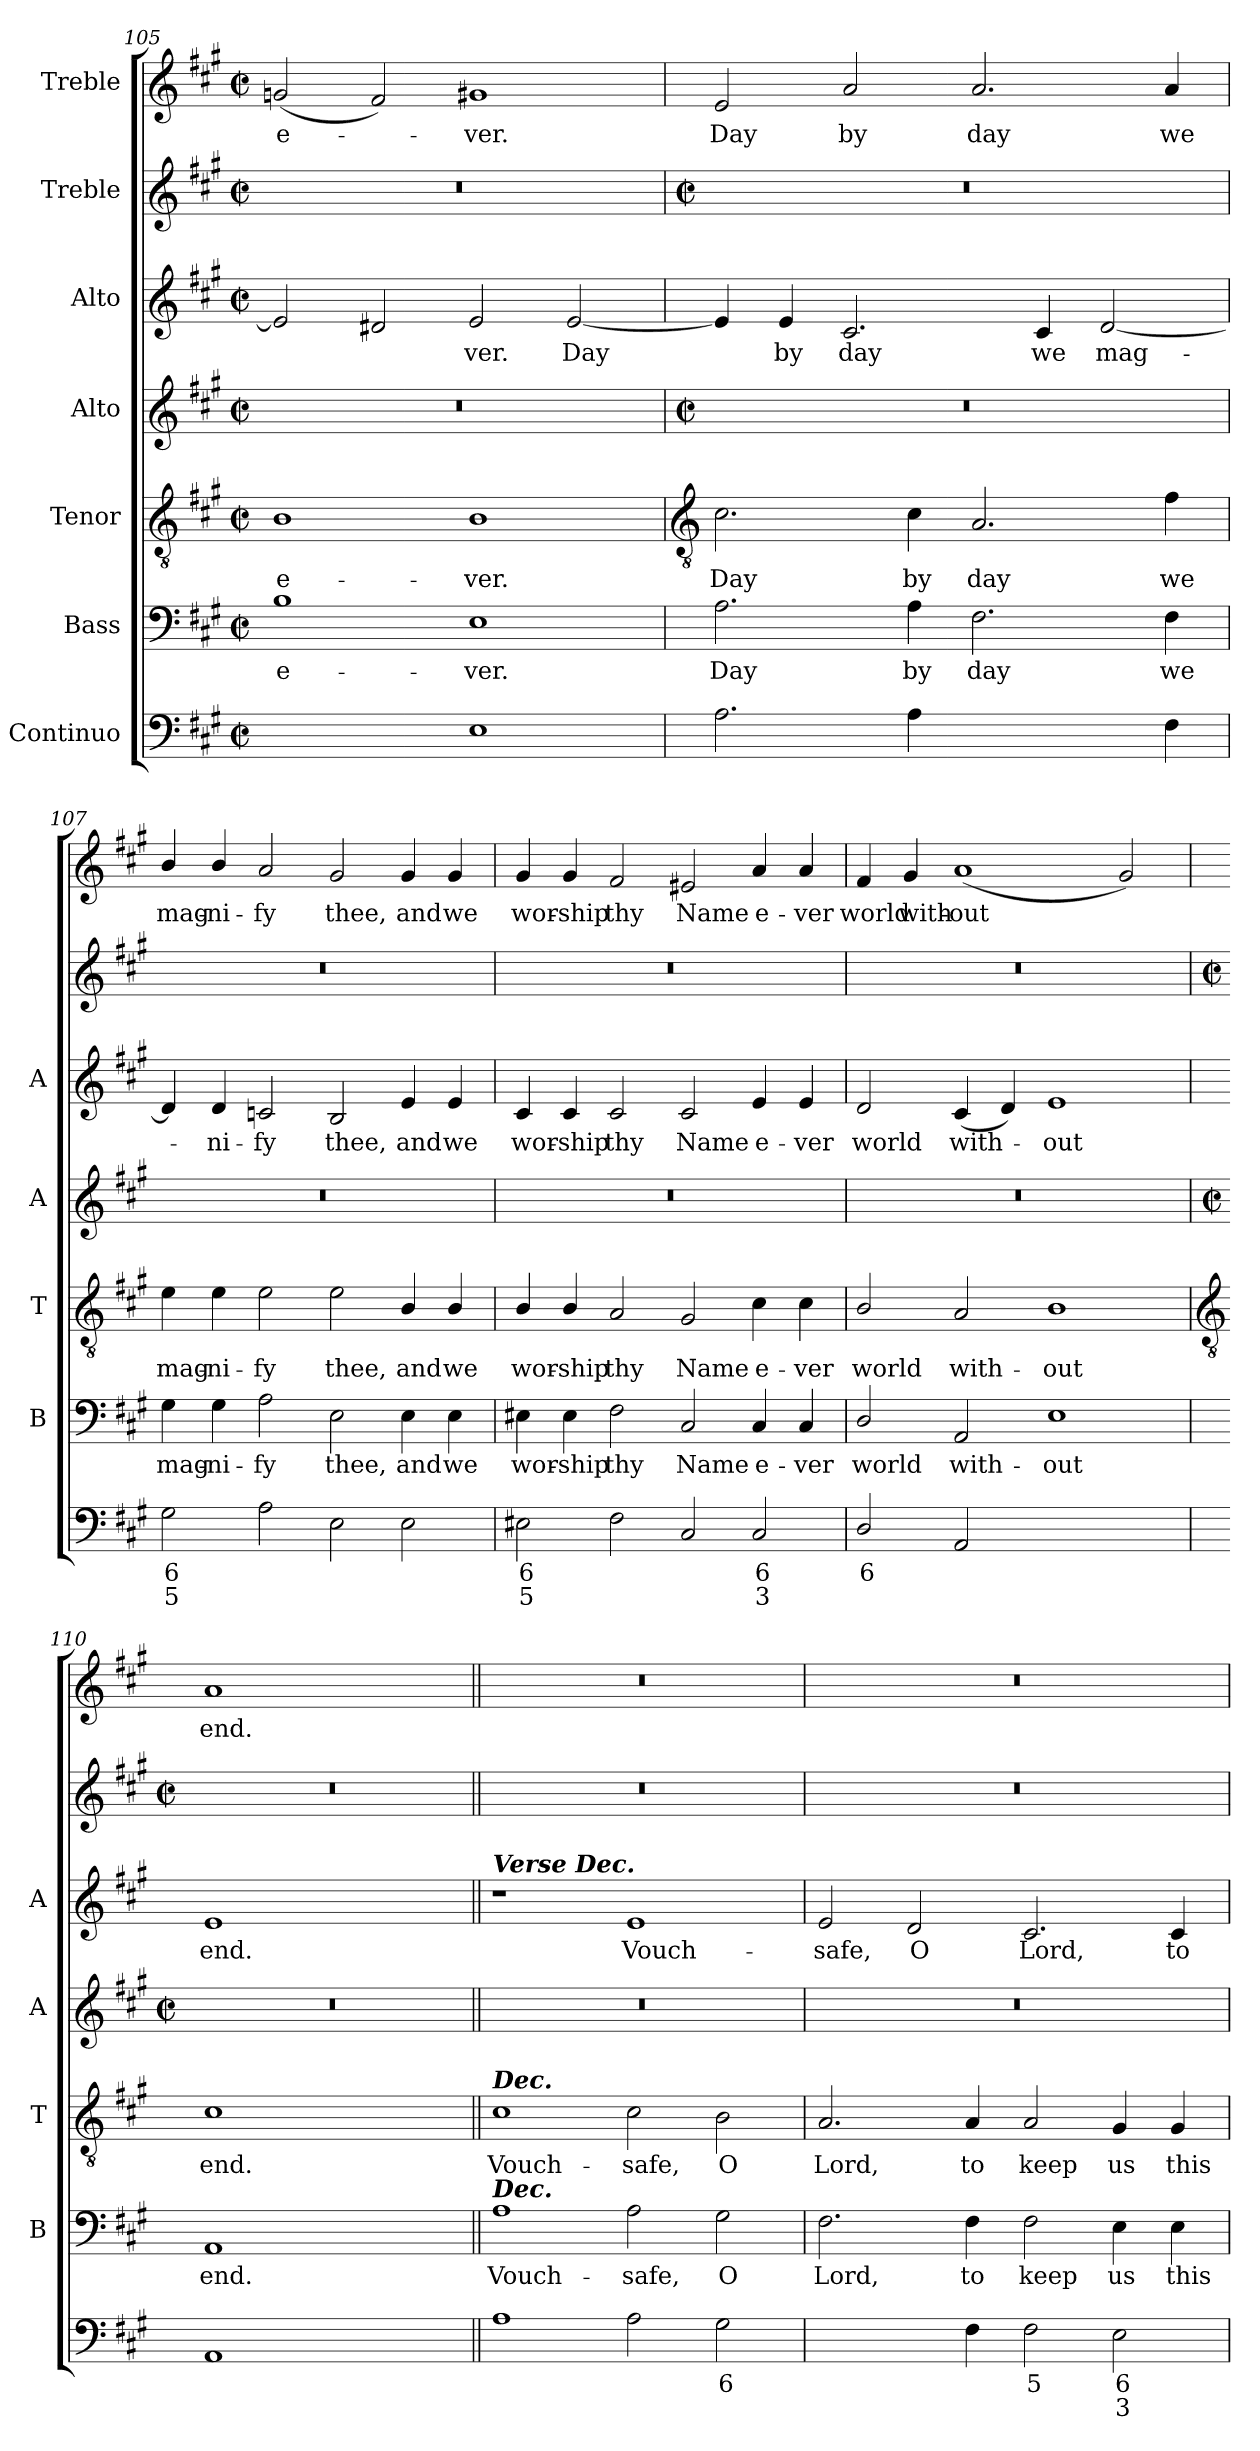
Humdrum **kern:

**kern	**text	**text	**kern	**text	**kern	**text	**kern	**kern	**text	**kern	**kern	**text
*part7	*part7	*part7	*part6	*part6	*part5	*part5	*part4	*part3	*part3	*part2	*part1	*part1
*staff7	*staff7	*staff7	*staff6	*staff6	*staff5	*staff5	*staff4	*staff3	*staff3	*staff2	*staff1	*staff1
*I"Continuo	*	*	*I"Bass	*	*I"Tenor	*	*I"Alto	*I"Alto	*	*I"Treble	*I"Treble	*
*	*	*	*I'B	*	*I'T	*	*I'A	*I'A	*	*	*	*
*clefF4	*	*	*clefF4	*	*clefGv2	*	*clefG2	*clefG2	*	*clefG2	*clefG2	*
*k[f#c#g#]	*	*	*k[f#c#g#]	*	*k[f#c#g#]	*	*k[f#c#g#]	*k[f#c#g#]	*	*k[f#c#g#]	*k[f#c#g#]	*
*A:	*	*	*A:	*	*A:	*	*A:	*A:	*	*A:	*A:	*
*M4/2	*	*	*M4/2	*	*M4/2	*	*M4/2	*M4/2	*	*M4/2	*M4/2	*
*met(c|)	*	*	*met(c|)	*	*met(c|)	*	*met(c|)	*met(c|)	*	*met(c|)	*met(c|)	*
=105	=105	=105	=105	=105	=105	=105	=105	=105	=105	=105	=105	=105
!	!LO:LY:b	!LO:LY:b	!	!LO:LY:b	!	!LO:LY:b	!	!	!	!	!	!LO:LY:b
[2Byy	6	4	1B	e-	1B	e-	0r	2e]	.	0r	(<2gn	e-
!	!LO:LY:b	!LO:LY:b	!	!	!	!	!	!	!	!	!	!
2Byy]	5	3	.	.	.	.	.	2d#X	.	.	2f#)	.
!	!	!	!	!LO:LY:b	!	!LO:LY:b	!	!	!LO:LY:b	!	!	!LO:LY:b
1E	.	.	1E	-ver.	1B	-ver.	.	2e	ver.	.	1g#X	ver.
!	!	!	!	!	!	!	!	!	!LO:LY:b	!	!	!
.	.	.	.	.	.	.	.	[2e	Day	.	.	.
!!LO:LB:g=z
=106	=106	=106	=106	=106	=106	=106	=106	=106	=106	=106	=106	=106
*	*	*	*	*	*clefGv2	*	*	*	*	*	*	*
*	*	*	*	*	*	*	*M4/2	*	*	*M4/2	*	*
*	*	*	*	*	*	*	*met(c|)	*	*	*met(c|)	*	*
!	!	!	!	!LO:LY:b	!	!LO:LY:b	!	!	!	!	!	!LO:LY:b
2.A	.	.	2.A	Day	2.c#	Day	0r	4e]	.	0r	2e	Day
!	!	!	!	!	!	!	!	!	!LO:LY:b	!	!	!
.	.	.	.	.	.	.	.	4e	by	.	.	.
!	!	!	!	!	!	!	!	!	!LO:LY:b	!	!	!LO:LY:b
.	.	.	.	.	.	.	.	2.c#	day	.	2a	by
!	!	!	!	!LO:LY:b	!	!LO:LY:b	!	!	!	!	!	!
4A	.	.	4A	by	4c#	by	.	.	.	.	.	.
!	!LO:LY:b	!	!	!LO:LY:b	!	!LO:LY:b	!	!	!	!	!	!LO:LY:b
[2F#yy	5	.	2.F#	day	2.A	day	.	.	.	.	2.a	day
!	!	!	!	!	!	!	!	!	!LO:LY:b	!	!	!
.	.	.	.	.	.	.	.	4c#	we	.	.	.
!	!LO:LY:b	!	!	!	!	!	!	!	!LO:LY:b	!	!	!
4F#yy]	6	.	.	.	.	.	.	[2d	mag-	.	.	.
!	!	!	!	!LO:LY:b	!	!LO:LY:b	!	!	!	!	!	!LO:LY:b
4F#	.	.	4F#	we	4f#	we	.	.	.	.	4a	we
=107	=107	=107	=107	=107	=107	=107	=107	=107	=107	=107	=107	=107
!	!LO:LY:b	!LO:LY:b	!	!LO:LY:b	!	!LO:LY:b	!	!	!	!	!	!LO:LY:b
2G#	6	5	4G#	mag-	4e	mag-	0r	4d]	.	0r	4b/	mag-
!	!	!	!	!LO:LY:b	!	!LO:LY:b	!	!	!LO:LY:b	!	!	!LO:LY:b
.	.	.	4G#	-ni-	4e	-ni-	.	4d	ni-	.	4b/	-ni-
!	!	!	!	!LO:LY:b	!	!LO:LY:b	!	!	!LO:LY:b	!	!	!LO:LY:b
2A	.	.	2A	-fy	2e	-fy	.	2cn	-fy	.	2a	-fy
!	!	!	!	!LO:LY:b	!	!LO:LY:b	!	!	!LO:LY:b	!	!	!LO:LY:b
2E	.	.	2E	thee,	2e	thee,	.	2B	thee,	.	2g#	thee,
!	!	!	!	!LO:LY:b	!	!LO:LY:b	!	!	!LO:LY:b	!	!	!LO:LY:b
2E	.	.	4E	and	4B/	and	.	4e	and	.	4g#	and
!	!	!	!	!LO:LY:b	!	!LO:LY:b	!	!	!LO:LY:b	!	!	!LO:LY:b
.	.	.	4E	we	4B/	we	.	4e	we	.	4g#	we
=108	=108	=108	=108	=108	=108	=108	=108	=108	=108	=108	=108	=108
!	!LO:LY:b	!LO:LY:b	!	!LO:LY:b	!	!LO:LY:b	!	!	!LO:LY:b	!	!	!LO:LY:b
2E#X	6	5	4E#X	wor-	4B/	wor-	0r	4c#	wor-	0r	4g#	wor-
!	!	!	!	!LO:LY:b	!	!LO:LY:b	!	!	!LO:LY:b	!	!	!LO:LY:b
.	.	.	4E#	-ship	4B/	-ship	.	4c#	-ship	.	4g#	-ship
!	!	!	!	!LO:LY:b	!	!LO:LY:b	!	!	!LO:LY:b	!	!	!LO:LY:b
2F#	.	.	2F#	thy	2A	thy	.	2c#	thy	.	2f#	thy
!	!	!	!	!LO:LY:b	!	!LO:LY:b	!	!	!LO:LY:b	!	!	!LO:LY:b
2C#	.	.	2C#	Name	2G#	Name	.	2c#	Name	.	2e#X	Name
!	!LO:LY:b	!LO:LY:b	!	!LO:LY:b	!	!LO:LY:b	!	!	!LO:LY:b	!	!	!LO:LY:b
2C#	6	3	4C#	e-	4c#	e-	.	4e	e-	.	4a	e-
!	!	!	!	!LO:LY:b	!	!LO:LY:b	!	!	!LO:LY:b	!	!	!LO:LY:b
.	.	.	4C#	-ver	4c#	-ver	.	4e	-ver	.	4a	-ver
=109	=109	=109	=109	=109	=109	=109	=109	=109	=109	=109	=109	=109
!	!LO:LY:b	!	!	!LO:LY:b	!	!LO:LY:b	!	!	!LO:LY:b	!	!	!LO:LY:b
2D/	6	.	2D/	world	2B/	world	0r	2d	world	0r	4f#	world
!	!	!	!	!	!	!	!	!	!	!	!	!LO:LY:b
.	.	.	.	.	.	.	.	.	.	.	4g#	with-
!	!	!	!	!LO:LY:b	!	!LO:LY:b	!	!	!LO:LY:b	!	!	!LO:LY:b
2AA	.	.	2AA	with-	2A	with-	.	(<4c#	with-	.	(<1a	-out
.	.	.	.	.	.	.	.	4d)	.	.	.	.
!	!LO:LY:b	!	!	!LO:LY:b	!	!LO:LY:b	!	!	!LO:LY:b	!	!	!
[2Eyy	4	.	1E	-out	1B	-out	.	1e	out	.	.	.
!	!LO:LY:b	!	!	!	!	!	!	!	!	!	!	!
2Eyy]	3	.	.	.	.	.	.	.	.	.	2g#)	.
!!LO:LB:g=z
=110	=110	=110	=110	=110	=110	=110	=110	=110	=110	=110	=110	=110
*	*	*	*	*	*clefGv2	*	*	*	*	*	*	*
*	*	*	*	*	*	*	*M4/2	*	*	*M4/2	*	*
*	*	*	*	*	*	*	*met(c|)	*	*	*met(c|)	*	*
!	!	!	!	!LO:LY:b	!	!LO:LY:b	!	!	!LO:LY:b	!	!	!LO:LY:b
1AA	.	.	1AA	end.	1c#	end.	0r	1e	end.	0r	1a	end.
1ryy	.	.	1ryy	.	1ryy	.	.	1ryy	.	.	1ryy	.
=111||	=111||	=111||	=111||	=111||	=111||	=111||	=111||	=111||	=111||	=111||	=111||	=111||
!	!	!	!	!	!	!	!	!LO:TX:a:Bi:t=Verse Dec.	!	!	!	!
!	!	!	!	!	!LO:TX:a:Bi:t=Dec.	!	!	!	!	!	!	!
!	!	!	!LO:TX:a:Bi:t=Dec.	!	!	!	!	!	!	!	!	!
!	!	!	!	!LO:LY:b	!	!LO:LY:b	!	!	!	!	!	!
1A	.	.	1A	Vouch-	1c#	Vouch-	0r	1r	.	0r	0r	.
!	!	!	!	!LO:LY:b	!	!LO:LY:b	!	!	!LO:LY:b	!	!	!
2A	.	.	2A	-safe,	2c#	-safe,	.	1e	Vouch-	.	.	.
!	!LO:LY:b	!	!	!LO:LY:b	!	!LO:LY:b	!	!	!	!	!	!
2G#	6	.	2G#	O	2B	O	.	.	.	.	.	.
=112	=112	=112	=112	=112	=112	=112	=112	=112	=112	=112	=112	=112
!	!LO:LY:b	!	!	!LO:LY:b	!	!LO:LY:b	!	!	!LO:LY:b	!	!	!
[2F#yy	7	.	2.F#	Lord,	2.A	Lord,	0r	2e	-safe,	0r	0r	.
!	!LO:LY:b	!	!	!	!	!	!	!	!LO:LY:b	!	!	!
4F#yy]	6	.	.	.	.	.	.	2d	O	.	.	.
!	!	!	!	!LO:LY:b	!	!LO:LY:b	!	!	!	!	!	!
4F#	.	.	4F#	to	4A	to	.	.	.	.	.	.
!	!LO:LY:b	!	!	!LO:LY:b	!	!LO:LY:b	!	!	!LO:LY:b	!	!	!
2F#	5	.	2F#	keep	2A	keep	.	2.c#	Lord,	.	.	.
!	!LO:LY:b	!LO:LY:b	!	!LO:LY:b	!	!LO:LY:b	!	!	!	!	!	!
2E	6	3	4E	us	4G#	us	.	.	.	.	.	.
!	!	!	!	!LO:LY:b	!	!LO:LY:b	!	!	!LO:LY:b	!	!	!
.	.	.	4E	this	4G#	this	.	4c#	to	.	.	.
=	=	=	=	=	=	=	=	=	=	=	=	=
*-	*-	*-	*-	*-	*-	*-	*-	*-	*-	*-	*-	*-
